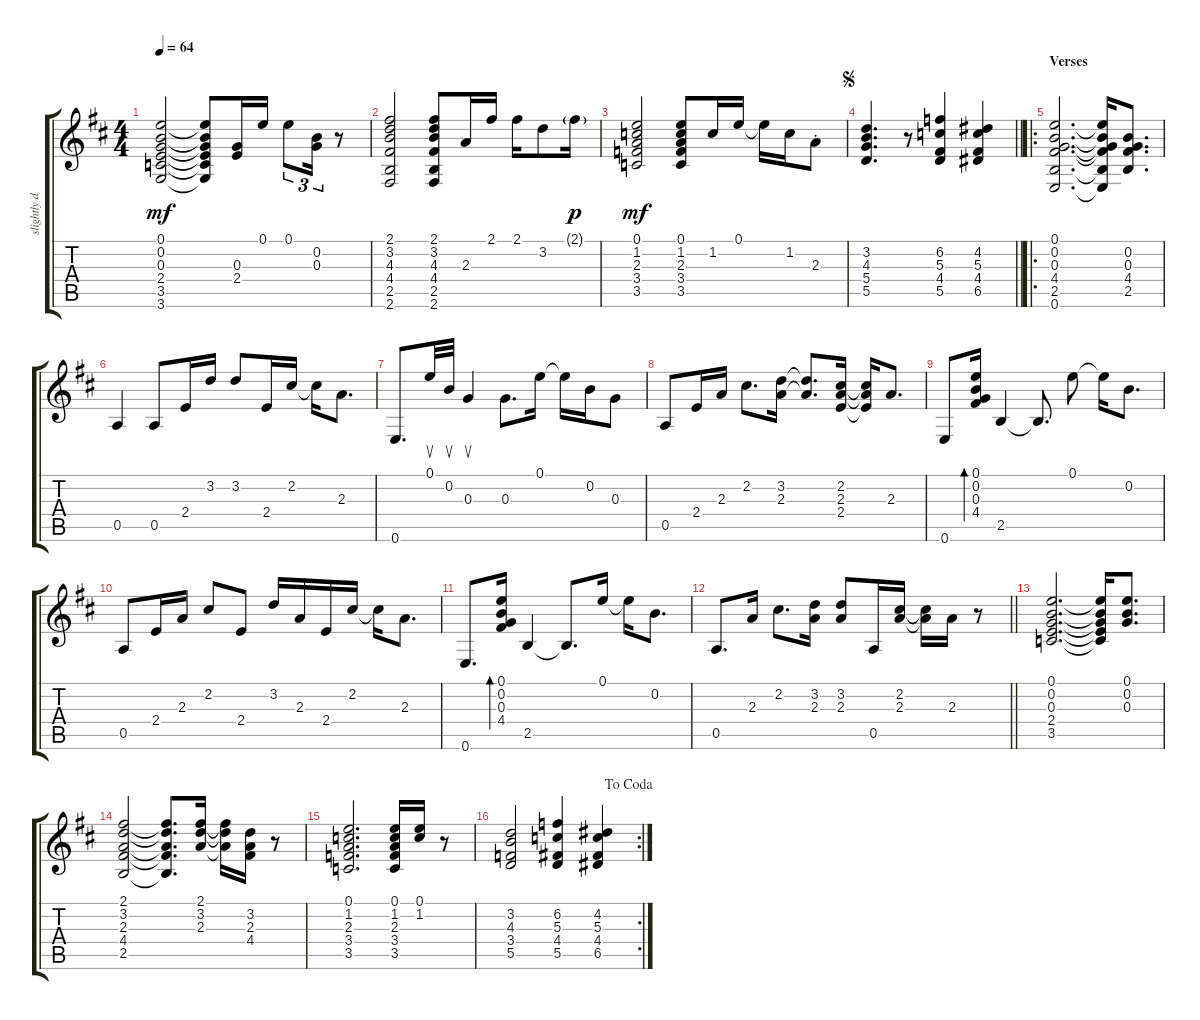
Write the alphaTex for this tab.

\track ("slightly dirty" "slightly d") {instrument overdrivenguitar}
\staff {score tabs}
\tuning (E4 B3 G3 D3 A2 E2) {hide}
\ts (4 4)
\tempo 64
\clef g2
\ks d
(0.1 0.2 0.3 2.4 3.5 3.6).2{dy mf} (0.1{t} 0.2{t} 0.3{t} 2.4{t} 3.5{t} 3.6{t}).8 (0.3 2.4).16 0.1.16 0.1.8{tu (3 2)} (0.2 0.3).16{tu (3 2)} r.8 |
(2.1 3.2 4.3 4.4 2.5 2.6).2 (2.1 3.2 4.3 4.4 2.5 2.6).8 2.3.16 2.1.16 2.1.16 3.2.8 2.1{g}.16{dy p} |
(0.1 1.2 2.3 3.4 3.5).2{dy mf} (0.1 1.2 2.3 3.4 3.5).8 1.2.16 0.1.16 0.1{t}.16 1.2.16 2.3{st}.8 |
\jump segno
\barLineRight lightlight
(3.2 4.3 5.4 5.5).4{d} r.8 (6.2 5.3 4.4 5.5).4 (4.2 5.3 4.4 6.5).4 |
\ro
\section ("" "Verses")
(0.1 0.2 0.3 4.4 2.5 0.6).2{d} (0.1{t} 0.2{t} 0.3{t} 4.4{t} 2.5{t} 0.6{t}).16 (0.2 0.3 4.4 2.5).8{d} |
0.5.4 0.5.8 2.4.16 3.2.16 3.2.8 2.4.16 2.2.16 2.2{t}.16 2.3.8{d} |
0.6.8{d} 0.1.32{su} 0.2.32{su} 0.3.4{su} 0.3.8{d} 0.1.16 0.1{t}.16 0.2.16 0.3.8 |
0.5.8 2.4.16 2.3.16 2.2.8{d} (3.2 2.3).16 (3.2{t} 2.3{t}).8{d} (2.2 2.3 2.4).16 (2.2{t} 2.3{t} 2.4{t}).16 2.3.8{d} |
0.6.8 (0.1 0.2 0.3 4.4).16{bd 30} 2.5.4 2.5{t}.8{d} 0.1.8 0.1{t}.16 0.2.8{d} |
0.5.8 2.4.16 2.3.16 2.2.8 2.4.8 3.2.16 2.3.16 2.4.16 2.2.16 2.2{t}.16 2.3.8{d} |
0.6.8{d} (0.1 0.2 0.3 4.4).16{bd 30} 2.5.4 2.5{t}.8{d} 0.1.16 0.1{t}.16 0.2.8{d} |
\barLineRight lightlight
0.5.8{d} 2.3.16 2.2.8{d} (3.2 2.3).16 (3.2 2.3).8 0.5.16 (2.2 2.3).16 (2.2{t} 2.3{t}).16 2.3.16 r.8 |
(0.1 0.2 0.3 2.4 3.5).2{d} (0.1{t} 0.2{t} 0.3{t} 2.4{t} 3.5{t}).16 (0.1 0.2 0.3).8{d} |
(2.1 3.2 2.3 4.4 2.5).2 (2.1{t} 3.2{t} 2.3{t} 4.4{t} 2.5{t}).8{d} (2.1 3.2 2.3).16 (2.1{t} 3.2{t} 2.3{t}).16 (3.2 2.3 4.4).16 r.8 |
(0.1 1.2 2.3 3.4 3.5).2{d} (0.1 1.2 2.3 3.4 3.5).16 (0.1 1.2).16 r.8 |
\rc 2
\jump dacoda
(3.2 4.3 3.4 5.5).2 (6.2 5.3 4.4 5.5).4 (4.2 5.3 4.4 6.5).4
